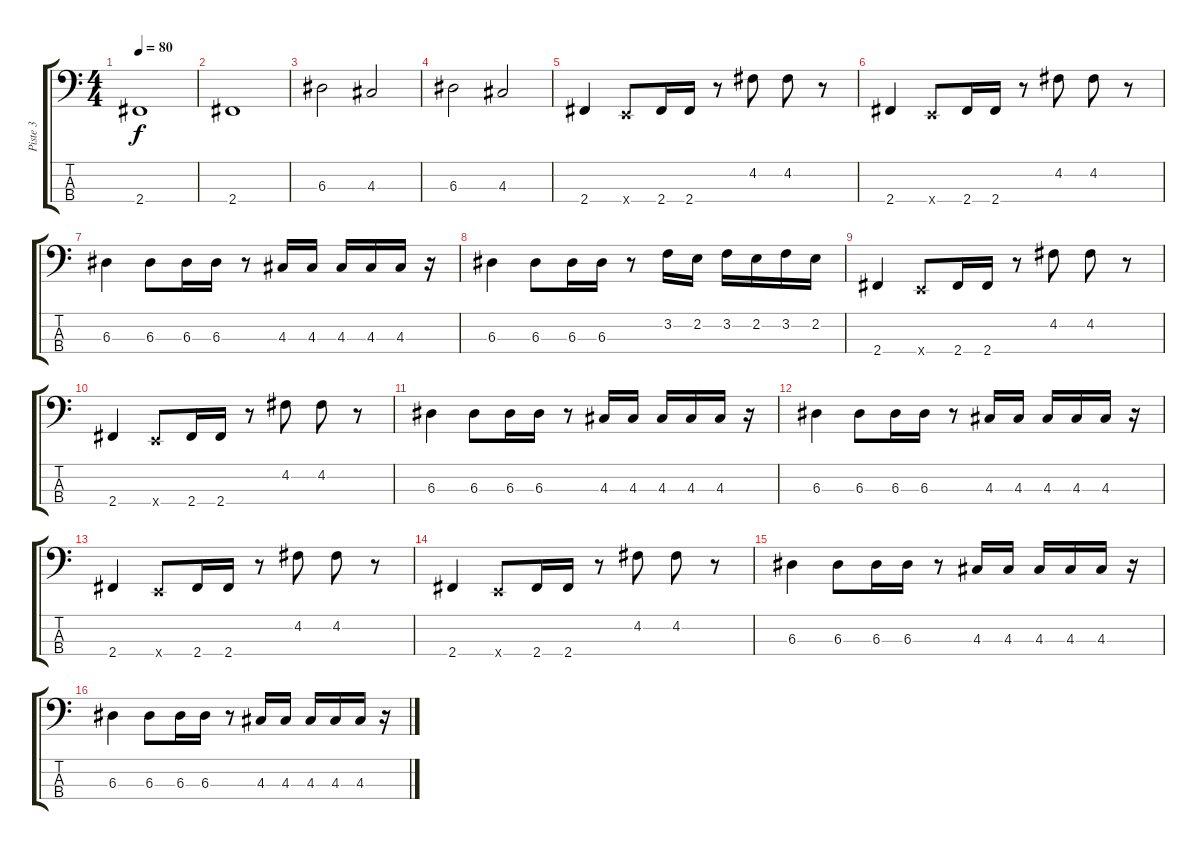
\track ("Piste 3" "Piste 3") {instrument fretlessbass}
\staff {score tabs}
\tuning (G2 D2 A1 E1) {hide}
\ts (4 4)
\tempo 80
\clef f4
\ks c
2.4.1{dy f instrument fretlessbass} |
2.4.1 |
6.3.2 4.3.2 |
6.3.2 4.3.2 |
2.4.4 0.4{x}.8 2.4.16 2.4.16 r.8 4.2.8 4.2.8 r.8 |
2.4.4 0.4{x}.8 2.4.16 2.4.16 r.8 4.2.8 4.2.8 r.8 |
6.3.4 6.3.8 6.3.16 6.3.16 r.8 4.3.16 4.3.16 4.3.16 4.3.16 4.3.16 r.16 |
6.3.4 6.3.8 6.3.16 6.3.16 r.8 3.2.16 2.2.16 3.2.16 2.2.16 3.2.16 2.2.16 |
2.4.4 0.4{x}.8 2.4.16 2.4.16 r.8 4.2.8 4.2.8 r.8 |
2.4.4 0.4{x}.8 2.4.16 2.4.16 r.8 4.2.8 4.2.8 r.8 |
6.3.4 6.3.8 6.3.16 6.3.16 r.8 4.3.16 4.3.16 4.3.16 4.3.16 4.3.16 r.16 |
6.3.4 6.3.8 6.3.16 6.3.16 r.8 4.3.16 4.3.16 4.3.16 4.3.16 4.3.16 r.16 |
2.4.4 0.4{x}.8 2.4.16 2.4.16 r.8 4.2.8 4.2.8 r.8 |
2.4.4 0.4{x}.8 2.4.16 2.4.16 r.8 4.2.8 4.2.8 r.8 |
6.3.4 6.3.8 6.3.16 6.3.16 r.8 4.3.16 4.3.16 4.3.16 4.3.16 4.3.16 r.16 |
6.3.4 6.3.8 6.3.16 6.3.16 r.8 4.3.16 4.3.16 4.3.16 4.3.16 4.3.16 r.16
